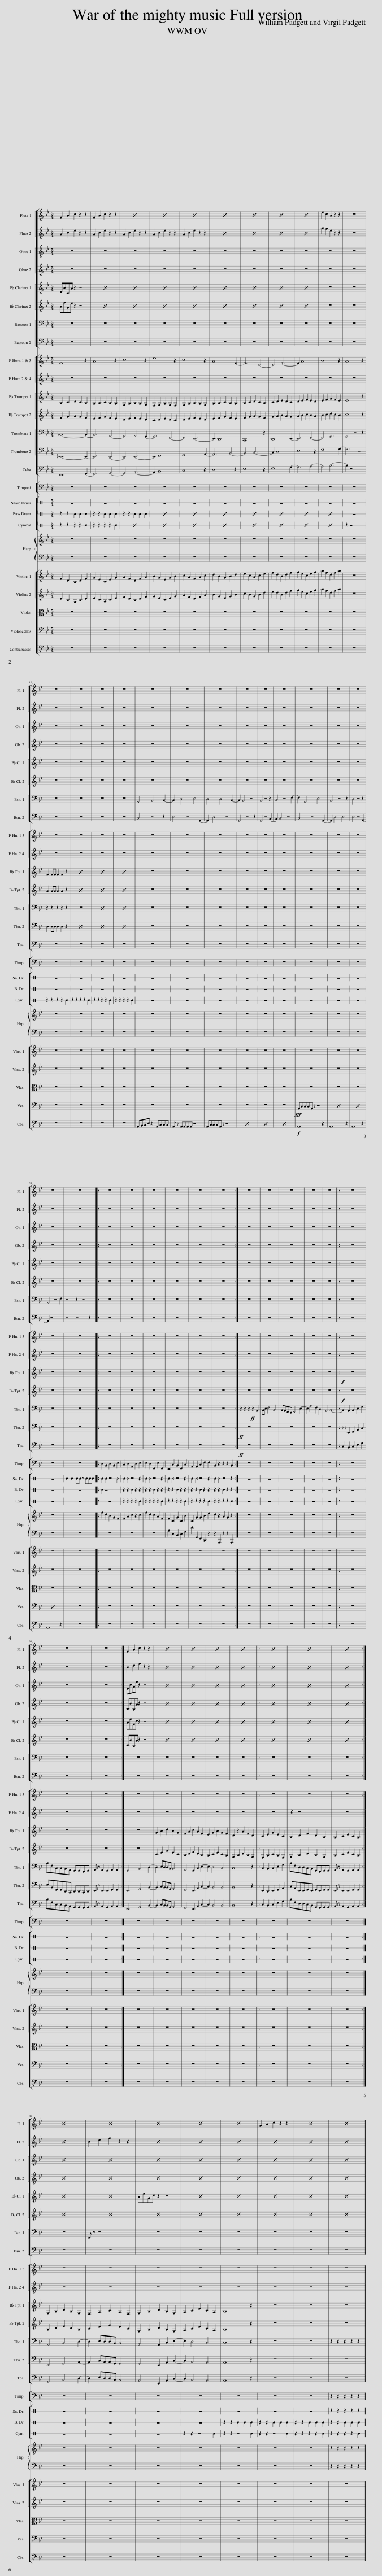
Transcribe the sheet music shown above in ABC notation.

X:1
%%score [ [ 1 2 ] [ 3 4 ] [ 5 6 ] [ 7 8 ] ] [ [ 9 ] [ 10 11 ] [ 12 13 ] 14 ] 15 [ 16 17 18 ] { 19 | 20 } [ [ 21 22 ] 23 24 ]
L:1/8
M:5/4
I:linebreak $
K:Bb
V:1 treble
V:2 treble
V:3 treble
V:4 treble
V:5 treble transpose=-2
V:6 treble transpose=-2
V:7 bass
V:8 bass
V:9 treble transpose=-7
V:10 treble transpose=-2
V:11 treble transpose=-2
V:12 bass
V:13 bass
V:14 bass
V:15 bass
V:16 perc stafflines=1
K:none
V:17 perc stafflines=1
K:none
V:18 perc stafflines=1
K:none
V:19 treble
V:20 bass
V:21 treble
V:22 treble
V:23 bass
V:24 bass transpose=-12
V:1
 F2 A2 c2 z2 z2 | F2 A2 c2 z2 z2 | x10 | x10 | x10 | %5
 x10 | x10 | x10 | x10 | e2 c2 A2 z2 z2 | %10
 z10 |$ z10 | z10 | z10 | z10 | %15
 z10 | z10 | z10 | z10 | z10 | %20
 z10 | z10 | z10 | z10 |$ z10 | %25
 z10 |: z10 | z10 | z10 | z10 | %30
 z10 | z10 :| z10 | z10 | z10 | %35
 z10 | z10 |: z10 |$ z10 | z10 :| %40
 F2 A2 c2 z2 z2 | x10 | x10 | x10 | x10 |: %45
 x10 | x10 | x10 :|$ x10 | x10 | %50
 x10 | x10 | x10 | F2 A2 c2 z2 z2 | x10 | %55
 x10 |] %56
V:2
 A2 c2 e2 z2 z2 | A2 c2 e2 z2 z2 | A2 c2 e2 z2 z2 | A2 c2 e2 z2 z2 | A2 c2 e2 z2 z2 | %5
 x10 | x10 | x10 | x10 | a2 g2 e2 z2 z2 | %10
 z10 |$ z10 | z10 | z10 | z10 | %15
 z10 | z10 | z10 | z10 | z10 | %20
 z10 | z10 | z10 | z10 |$ z10 | %25
 z10 |: z10 | z10 | z10 | z10 | %30
 z10 | z10 :| z10 | z10 | z10 | %35
 z10 | z10 |: z10 |$ z10 | z10 :| %40
 B2 d2 f2 z2 z2 | x10 | x10 | x10 | x10 |: %45
 x10 | x10 | x10 :|$ x10 | B2 d2 f2 z2 z2 | %50
 x10 | x10 | x10 | x10 | x10 | %55
 x10 |] %56
V:3
 z10 | z10 | z10 | z10 | z10 | %5
 z10 | z10 | z10 | z10 | z10 | %10
 z10 |$ z10 | z10 | z10 | z10 | %15
 z10 | z10 | z10 | z10 | z10 | %20
 z10 | z10 | z10 | z10 |$ z10 | %25
 z10 |: z10 | z10 | z10 | z10 | %30
 z10 | z10 :| z10 | z10 | z10 | %35
 z10 | z10 |: z10 |$ z10 | z10 :| %40
 EcGf z2 z4 | x10 | x10 | x10 | x10 |: %45
 x10 | x10 | x10 :|$ x10 | x10 | %50
 x10 | x10 | x10 | x10 | x10 | %55
 x10 |] %56
V:4
 z10 | z10 | z10 | z10 | z10 | %5
 z10 | z10 | z10 | z10 | z10 | %10
 z10 |$ z10 | z10 | z10 | z10 | %15
 z10 | z10 | z10 | z10 | z10 | %20
 z10 | z10 | z10 | z10 |$ z10 | %25
 z10 |: z10 | z10 | z10 | z10 | %30
 z10 | z10 :| z10 | z10 | z10 | %35
 z10 | z10 |: z10 |$ z10 | z10 :| %40
 CBB,A z2 z4 | x10 | x10 | x10 | x10 |: %45
 x10 | x10 | x10 :|$ x10 | x10 | %50
 x10 | x10 | x10 | x10 | x10 | %55
 x10 |] %56
V:5
 =EcD=B z2 z4 | x10 | x10 | x10 | x10 | %5
 x10 | x10 | x10 | x10 | z10 | %10
 z10 |$ z10 | z10 | z10 | z10 | %15
 z10 | z10 | z10 | z10 | z10 | %20
 z10 | z10 | z10 | z10 |$ z10 | %25
 z10 |: z10 | z10 | z10 | z10 | %30
 z10 | z10 :| z10 | z10 | z10 | %35
 z10 | z10 |: z10 |$ z10 | z10 :| %40
 =BfGd z2 z4 | x10 | x10 | x10 | x10 |: %45
 x10 | x10 | x10 :|$ x10 | x10 | %50
 =BfAd z2 z4 | x10 | x10 | x10 | x10 | %55
 x10 |] %56
V:6
 =BgAf z2 z4 | x10 | x10 | x10 | x10 | %5
 x10 | x10 | x10 | x10 | z10 | %10
 z10 |$ z10 | z10 | z10 | z10 | %15
 z10 | z10 | z10 | z10 | z10 | %20
 z10 | z10 | z10 | z10 |$ z10 | %25
 z10 |: z10 | z10 | z10 | z10 | %30
 z10 | z10 :| z10 | z10 | z10 | %35
 z10 | z10 |: z10 |$ z10 | z10 :| %40
 DcC=B z2 z4 | x10 | x10 | x10 | x10 |: %45
 x10 | x10 | x10 :|$ x10 | x10 | %50
 x10 | x10 | x10 | x10 | x10 | %55
 x10 |] %56
V:7
 z10 | z10 | z10 | z10 | z10 | %5
 z10 | z10 | z10 | z10 | z10 | %10
 z10 |$ z10 | z10 | z10 | z10 | %15
 A,,4 B,,4 C,2- | C,2 D,4 E,4 | D,4 D,4 C,2- | C,2 B,,4 z4 | B,,4 z4 z2 | %20
 C,4 z4 F,2- | F,2 A,,4 E,4 | B,,4 z4 z2 | D,4 z4 z2 |$ A,,4 z4 F,2 | %25
 z4 z2 z4 |: z10 | z10 | z10 | z10 | %30
 z10 | z10 :| z10 | z10 | z10 | %35
 z10 | z10 |: z10 |$ z10 | z10 :| %40
 z10 | z10 | z10 | z10 | z10 |: %45
 z10 | z10 | z10 :|$ z10 | E,, z z8 | %50
 z10 | z10 | z10 | z10 | z10 | %55
 z10 |] %56
V:8
 z10 | z10 | z10 | z10 | z10 | %5
 z10 | z10 | z10 | z10 | z10 | %10
 z10 |$ z10 | z10 | z10 | z10 | %15
 C,4 z4 z2 | E,4 z4 G,,2- | G,,2 D,4 z4 | G,,4 z4 z2 | G,,4 z4 B,,2- | %20
 B,,2 C,4 z4 | C,4 z4 G,,2- | G,,2 D,4 E,4 | E,4 z4 A,,2- |$ A,,2 z8 | %25
 z4 z4 z2 |: z10 | z10 | z10 | z10 | %30
 z10 | z10 :| z10 | z10 | z10 | %35
 z10 | z10 |: z10 |$ z10 | z10 :| %40
 z10 | z10 | z10 | z10 | z10 |: %45
 z10 | z10 | z10 :|$ z10 | z10 | %50
 z10 | z10 | z10 | z10 | z10 | %55
 z10 |] %56
V:9
 c8 z2 | =e8 z2 | g8 z2 | b8 z2 | g8 z2 | %5
 =e8 c2- | c6 A4- | A4 c6- | c2 =e8 | f8 z2 | %10
 =e8 z2 |$ z10 | z10 | z10 | z10 | %15
 z10 | z10 | z10 | z10 | z10 | %20
 z10 | z10 | z10 | z10 |$ z10 | %25
 z10 |: z10 | z10 | z10 | z10 | %30
 z10 | z10 :| z10 | z10 | z10 | %35
 z10 | z10 |: z10 |$ z10 | z10 :| %40
 z10 | z10 | z10 | z10 | z10 |: %45
 z10 | z10 | z10 :|$ z10 | z10 | %50
 z10 | z10 | z10 | z10 | z10 | %55
 z10 |] %56
V:10
 C2 D2 =E2 D2 C2 | =B,2 C2 D2 C2 B,2 | A,2 =B,2 C2 B,2 A,2 | G,2 A,2 =B,2 A,2 G,2 | A,2 =B,2 C2 B,2 A,2 | %5
 =B,2 C2 D2 C2 B,2 | C2 D2 =E2 D2 C2 | D2 =E2 F2 E2 D2 | =E2 F2 G2 F2 E2 | F2 G2 A2 G2 F2 | %10
 F8 z2 |$ G2 GG G2 G2 z2 | x10 | x10 | x10 | %15
 z10 | z10 | z10 | z10 | z10 | %20
 z10 | z10 | z10 | z10 |$ z10 | %25
 z10 |: z10 | z10 | z10 | z10 | %30
 z10 | z10 :| z10 | z10 | z10 | %35
 z10 | z10 |:!f! z10 |$ z10 | z10 :| %40
 z10 | A2 c2 =e2 c2 A2 | G2 =B2 d2 B2 G2 | F2 A2 c2 A2 G2 | =E2 z2 =B2 G2 E2 |: %45
 D2 F2 A2 F2 D2 | C2 =E2 G2 E2 C2 | =B,2 D2 F2 D2 B,2 :|$ A,2 C2 =E2 C2 A,2 | G,2 =B,2 D2 B,2 G,2 | %50
 A,2 C2 =E2 C2 A,2 | =B,2 D2 F2 D2 B,2 | C8 z2 | z10 | z10 | %55
 z10 |] %56
V:11
 G2 A2 =B2 A2 G2 | F2 G2 A2 G2 F2 | =E2 F2 G2 F2 E2 | D2 =E2 F2 E2 D2 | =E2 F2 G2 F2 E2 | %5
 F2 G2 A2 G2 F2 | G2 A2 =B2 A2 G2 | A2 =B2 c2 B2 A2 | =B2 c2 d2 c2 B2 | c2 d2 =e2 d2 c2 | %10
 d8 z2 |$ =B2 BB B2 B2 z2 | x10 | x10 | x10 | %15
 z10 | z10 | z10 | z10 | z10 | %20
 z10 | z10 | z10 | z10 |$ z10 | %25
 z10 |: z10 | z10 | z10 | z10 | %30
 z10 | z10 :| z10 | z10 | z10 | %35
 z10 | z10 |:!f! z10 |$ z10 | z10 :| %40
 z10 | D2 F2 A2 F2 D2 | C2 =E2 G2 E2 C2 | =B,2 D2 F2 D2 B,2 | A,2 C2 =E2 C2 A,2 |: %45
 G,2 =B,2 D2 B,2 G,2 | A,2 C2 =E2 C2 A,2 | =B,2 D2 F2 D2 B,2 :|$ C2 =E2 G2 E2 C2 | D2 F2 A2 F2 D2 | %50
 A,2 C2 =E2 C2 A,2 | =B,2 D2 F2 D2 B,2 | C8 z2 | z10 | z10 | %55
 z10 |] %56
V:12
 _B,,8- B,,2- | B,,6 A,,4- | A,,4 A,,4 G,,2- | G,,6 F,,4- | F,,4 E,,6- | %5
 E,,2 D,,8 | C,,8 z2 | D,,8 E,,2- | E,,6 F,,4- | F,,4 G,,6 | %10
 G,,4 z4 z2 |$ z2 z2 z2 z2 z2 | z10 | x10 | x10 | %15
 z10 | z10 | z10 | z10 | z10 | %20
 z10 | z10 | z10 | z10 |$ z10 | %25
 z10 |: z10 | z10 | z10 | z10 | %30
 z10 | z10 :| z2 z2 z2!ff! z2 B,,2 | C,E, F,4 C,4 | C,B,,A,,G,, A,,4 E,2- | %35
 E,2 A,4 F,2 D,2 | B,,4 C,6- |: C,2 B,,2 C,2 E,2 G,2 |$ B,F,C,C,B,,A,, G,,G,,F,,G,, | A,, z A,,2 G,,2 A,,2 A,,2 :| %40
 G,,4 B,,4 D,2- | D,2 E,D,D,B,, B,,4 | A,,4 G,,2 C,2 E,2- | E,2 D,4 C,4 | C,8 z2 |: %45
 C,2 B,,2 C,2 E,2 G,2 | B,F,D,D,C,B,, G,,F,,G,,G,, | A,, z A,,2 G,,2 A,,2 A,,2 :|$ G,,4 B,,4 D,2- | D,2 E,D,D,B,, B,,4 | %50
 A,,4 G,,2 C,2 E,2- | E,2 D,4 C,4 | C,8 z2 | z10 | z10 | %55
 z2 z2 z2 z2 z2 |] %56
V:13
 _E,,8- E,,2- | E,,6 D,,4- | D,,4 E,,6- | E,,2 F,,8 | G,,8 A,,2- | %5
 A,,6 B,,4- | B,,4 C,6- | C,2 D,8 | E,8 z2 | F,8 G,2- | %10
 G,6 z4 |$ D,2 D,D, D,2 D,2 z2 | x10 | x10 | x10 | %15
 z10 | z10 | z10 | z10 | z10 | %20
 z10 | z10 | z10 | z10 |$ z10 | %25
 z10 |: z10 | z10 | z10 | z10 | %30
 z10 | z10 :|!ff! z10 | z10 | z10 | %35
 z10 | z10 |: z z E,,2 F,,2 A,,2 C,2 |$ E,B,,F,,F,,D,,C,, D,,D,,C,,D,, | E,, z E,,2 E,,2 F,,2 F,,2 :| %40
 E,,4 G,,4 B,,2- | B,,2 C,B,,B,,G,, G,,4 | F,,4 E,,2 A,,2 C,2- | C,2 B,,4 B,,4 | B,,8 z2 |: %45
 E,,2 D,,2 E,,2 F,,2 A,,2 | C,A,,E,,E,,F,,E,, F,,E,,F,,F,, | E,, z E,,2 E,,2 F,,2 F,,2 :|$ E,,4 G,,4 B,,2- | B,,2 C,B,,B,,G,, G,,4 | %50
 F,,4 E,,2 A,,2 C,2- | C,2 B,,4 A,,4 | A,,8 z2 | z10 | z10 | %55
 z10 |] %56
V:14
 E,,8 F,,2- | F,,6 G,,4- | G,,4 A,,6- | A,,2 B,,8 | C,8 z2 | %5
 D,8 z2 | E,8 z2 | F,8 G,2- | G,6 A,4- | A,4 B,6- | %10
 B,2 z8 |$ z10 | z10 | z10 | z10 | %15
 z10 | z10 | z10 | z10 | z10 | %20
 z10 | z10 | z10 | z10 |$ z10 | %25
 z10 |: z10 | z10 | z10 | z10 | %30
 z10 | z10 :|!ff! z10 | z10 | z10 | %35
 z10 | z10 |: C,2 B,,2 C,2 E,2 G,2 |$ B,F,C,C,B,,A,, G,,G,,F,,G,, | A,, z A,,2 G,,2 A,,2 A,,2 :| %40
 E,,4 G,,4 B,,2- | B,,2 C,B,,B,,G,, G,,4 | F,,4 E,,2 A,,2 C,2- | C,2 B,,4 B,,4 | B,,8 z2 |: %45
 C,2 B,,2 C,2 E,2 G,2 | B,F,D,D,C,B,, G,,F,,G,,G,, | A,, z A,,2 G,,2 A,,2 A,,2 :|$ G,,4 B,,4 D,2- | D,2 E,D,D,B,, B,,4 | %50
 A,,4 E,,2 A,,2 C,2- | C,2 B,,4 A,,4 | A,,8 z2 | z10 | z10 | %55
 z10 |] %56
V:15
 z10 | z10 | z10 | z10 | z10 | %5
 z10 | z10 | z10 | z10 | z10 | %10
 z10 |$ z10 | z10 | z10 | z10 | %15
 z10 | z10 | z10 | z10 | z10 | %20
 z10 | z10 | z10 | z10 |$ z10 | %25
 z10 |: D,2 B,,2 D,2 B,,2 E,2 | C,2 D,2 A,,2 D,2 E,2 | E,2 D,2 F,,2 E,2 F,,2 | E,,2 C,2 B,,2 F,,2 C,2 | %30
 A,,2 A,,2 C,2 F,2 F,2 | B,,2 z2 z2 z2 B,,2 :| z10 | z10 | z10 | %35
 z10 | z10 |: z10 |$ z10 | z10 :| %40
 z10 | z10 | z10 | z10 | z10 |: %45
 z10 | z10 | z10 :|$ z10 | z10 | %50
 z10 | z10 | z10 | z10 | z10 | %55
 z2 z2 z2 z2 z2 |] %56
V:16
[K:C] z10 | z10 | z10 | z10 | z10 | %5
 z10 | z10 | z10 | z10 | z10 | %10
 z10 |$ z10 | z10 | z10 | z10 | %15
 z10 | z10 | z10 | z10 | z10 | %20
 z10 | z10 | z10 | z10 |$ z10 | %25
 E2 E2 EE z EEE |: E2 E2 z4 ^E2 | E2 ^E2 z4 z2 | E2 ^E2 z4 z2 | E2 ^E2 z4 z2 | %30
 E2 ^E2 z4 z2 | E2 ^E2 z4 z2 :| z10 | z10 | z10 | %35
 z10 | z10 |: z10 |$ z10 | z10 :| %40
 z10 | z10 | z10 | z10 | z10 |: %45
 z10 | z10 | z10 :|$ z10 | z10 | %50
 z10 | z10 | z10 | z10 | z10 | %55
 z2 z2 z2 z2 z2 |] %56
V:17
[K:C] z2 z2 E2 E2 E2 | z2 z2 E2 E2 E2 | z2 z2 E2 E2 E2 | x10 | x10 | %5
 x10 | x10 | x10 | x10 | x10 | %10
 z10 |$ z10 | z10 | z10 | z10 | %15
 z10 | z10 | z10 | z10 | z10 | %20
 z10 | z10 | z10 | z10 |$ z10 | %25
 z10 |: E2 z8 | z2 z2 E2 z2 z2 | z2 z2 E2 z2 z2 | z2 z2 E2 z2 z2 | %30
 z2 z2 E2 z2 z2 | z2 z2 E2 z2 z2 :| z10 | z10 | z10 | %35
 z10 | z10 |: z10 |$ z10 | z10 :| %40
 z10 | z10 | z10 | z10 | z10 |: %45
 z10 | z10 | z10 :|$ z10 | z10 | %50
 z10 | z10 | z2 z2 E2 E2 E2 | z2 z2 E2 E2 E2 | z2 z2 E2 E2 E2 | %55
 z2 z2 E2 E2 E2 |] %56
V:18
[K:C] z2 z2 z2 z2 E2 | z2 z2 z2 z2 E2 | x10 | x10 | x10 | %5
 x10 | x10 | x10 | x10 | x10 | %10
 z2 z8 |$ z2 z2 z2 z2 E2 | z2 z2 z2 z2 E2 | z2 z2 z2 z2 E2 | z2 z2 z2 z2 E2 | %15
 z10 | z10 | z10 | z10 | z10 | %20
 z10 | z10 | z10 | z10 |$ z10 | %25
 z10 |: z10 | z2 z2 z2 z2 E2 | z2 z2 z2 z2 E2 | z2 z2 z2 z2 E2 | %30
 z2 z2 z2 z2 E2 | z2 z2 z2 z2 E2 :| z10 | z10 | z10 | %35
 z10 | z10 |: z10 |$ z10 | z10 :| %40
 z10 | z10 | z10 | z10 | z10 |: %45
 z10 | z10 | z10 :|$ z10 | z10 | %50
 z10 | z2 z2 z4 E2 | z2 z2 z4 E2 | z2 z2 z4 E2 | z2 z2 z2 z2 E2 | %55
 z2 z2 z2 z2 E2 |] %56
V:19
 z10 | z10 | z10 | z10 | z10 | %5
 z10 | z10 | z10 | z10 | z10 | %10
 z10 |$ z10 | z10 | z10 | z10 | %15
 z10 | z10 | z10 | z10 | z10 | %20
 z10 | z10 | z10 | z10 |$ z10 | %25
 z10 |: f2 d2 B2 G2 F2 | F2 A2 c2 z2 c2 | f2 d2 c2 A2 F2 | F2 C2 G2 C2 B2 | %30
 C2 G2 G2 B2 e2 | d2 z2 A2 G2 z2 :| z10 | z10 | z10 | %35
 z10 | z10 |: z10 |$ z10 | z10 :| %40
 z10 | z10 | z10 | z10 | z10 |: %45
 z10 | z10 | z10 :|$ z10 | z10 | %50
 z10 | z10 | z10 | z10 | z10 | %55
 z2 z2 z2 z2 z2 |] %56
V:20
 z10 | z10 | z10 | z10 | z10 | %5
 z10 | z10 | z10 | z10 | z10 | %10
 z10 |$ z10 | z10 | z10 | z10 | %15
 z10 | z10 | z10 | z10 | z10 | %20
 z10 | z10 | z10 | z10 |$ z10 | %25
 z10 |: z10 | z10 | z10 | A,2 D,2 C,2 D,2 G,2 | %30
 E2 G,,2 F,,2 C,,2 z2 | z2 A,,,2 z2 z2 A,,,2 :| z10 | z10 | z10 | %35
 z10 | z10 |: z10 |$ z10 | z10 :| %40
 z10 | z10 | z10 | z10 | z10 |: %45
 z10 | z10 | z10 :|$ z10 | z10 | %50
 z10 | z10 | z10 | z10 | z10 | %55
 z2 z2 z2 z2 z2 |] %56
V:21
 F2 D2 B,2 D2 F2 | G2 E2 C2 E2 G2 | A2 F2 D2 F2 A2 | B2 G2 E2 G2 B2 | c2 A2 F2 A2 c2 | %5
 d2 B2 G2 B2 d2 | e2 c2 A2 c2 e2 | f2 d2 B2 d2 f2 | g2 e2 c2 e2 g2 | a2 f2 d2 f2 a2 | %10
 z10 |$ z10 | z10 | z10 | z10 | %15
 z10 | z10 | z10 | z10 | z10 | %20
 z10 | z10 | z10 | z10 |$ z10 | %25
 z10 |: z10 | z10 | z10 | z10 | %30
 z10 | z10 :| z10 | z10 | z10 | %35
 z10 | z10 |: z10 |$ z10 | z10 :| %40
 z10 | z10 | z10 | z10 | z10 |: %45
 z10 | z10 | z10 :|$ z10 | z10 | %50
 z10 | z10 | z10 | z10 | z10 | %55
 z10 |] %56
V:22
 D2 B,2 G,2 B,2 D2 | E2 C2 A,2 C2 E2 | F2 D2 B,2 D2 F2 | G2 E2 C2 E2 G2 | A2 F2 D2 F2 A2 | %5
 B2 G2 E2 G2 B2 | c2 B2 G2 B2 d2 | e2 d2 B2 d2 f2 | g2 e2 c2 e2 g2 | a2 f2 d2 f2 a2 | %10
 z10 |$ z10 | z10 | z10 | z10 | %15
 z10 | z10 | z10 | z10 | z10 | %20
 z10 | z10 | z10 | z10 |$ z10 | %25
 z10 |: z10 | z10 | z10 | z10 | %30
 z10 | z10 :| z10 | z10 | z10 | %35
 z10 | z10 |: z10 |$ z10 | z10 :| %40
 z10 | z10 | z10 | z10 | z10 |: %45
 z10 | z10 | z10 :|$ z10 | z10 | %50
 z10 | z10 | z10 | z10 | z10 | %55
 z10 |] %56
V:23
 z10 | z10 | z10 | z10 | z10 | %5
 z10 | z10 | z10 | z10 | z10 | %10
 z10 |$ z10 | z10 | z10 | z10 | %15
 z10 | z10 | z10 | z10 | z10 | %20
 z10 |!fff! A,,C,C,C,A,, z z4 | x10 | x10 |$ x10 | %25
 z10 |: z10 | z10 | z10 | z10 | %30
 z10 | z10 :| z10 | z10 | z10 | %35
 z10 | z10 |: z10 |$ z10 | z10 :| %40
 z10 | z10 | z10 | z10 | z10 |: %45
 z10 | z10 | z10 :|$ z10 | z10 | %50
 z10 | z10 | z10 | z10 | z10 | %55
 z10 |] %56
V:24
 z10 | z10 | z10 | z10 | z10 | %5
 z10 | z10 | z10 | z10 | z10 | %10
 z10 |$ z10 | z10 | z10 | z10 | %15
 A,,B,,C,E, z2 A,,C,C,C, | A,, z A,,A,,A,,A,, z4 | A,,C,C,C,A,, z z4 | x10 | x10 | %20
 x10 |!f! A,,8 z2 | A,,8 z2 | A,,8 z2 |$ A,,8 z2 | %25
 z10 |: z10 | z10 | z10 | z10 | %30
 z10 | z10 :| z10 | z10 | z10 | %35
 z10 | z10 |: z10 |$ z10 | z10 :| %40
 z10 | z10 | z10 | z10 | z10 |: %45
 z10 | z10 | z10 :|$ z10 | z10 | %50
 z10 | z10 | z10 | z10 | z10 | %55
 z10 |] %56
